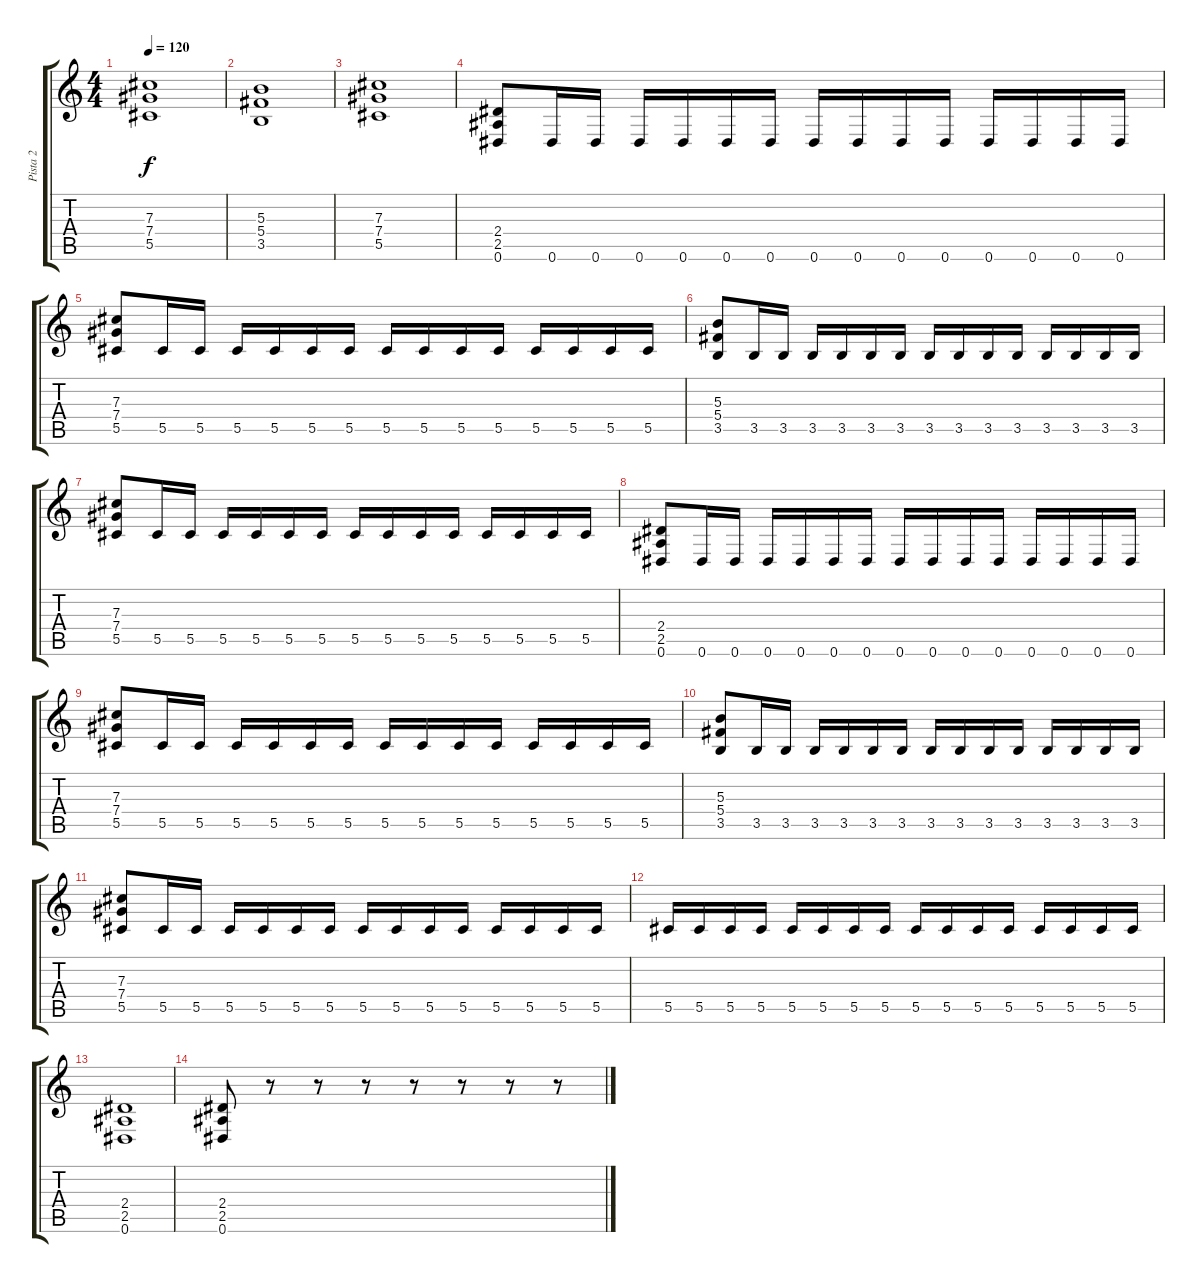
\track ("Pista 2" "Pista 2") {instrument distortionguitar}
\staff {score tabs}
\tuning (Eb4 Bb3 Gb3 Db3 Ab2 Eb2) {hide}
\ts (4 4)
\tempo 120
\clef g2
\ks c
(7.3 7.4 5.5).1{dy f} |
(5.3 5.4 3.5).1 |
(7.3 7.4 5.5).1 |
(2.4 2.5 0.6).8 0.6.16 0.6.16 0.6.16 0.6.16 0.6.16 0.6.16 0.6.16 0.6.16 0.6.16 0.6.16 0.6.16 0.6.16 0.6.16 0.6.16 |
(7.3 7.4 5.5).8 5.5.16 5.5.16 5.5.16 5.5.16 5.5.16 5.5.16 5.5.16 5.5.16 5.5.16 5.5.16 5.5.16 5.5.16 5.5.16 5.5.16 |
(5.3 5.4 3.5).8 3.5.16 3.5.16 3.5.16 3.5.16 3.5.16 3.5.16 3.5.16 3.5.16 3.5.16 3.5.16 3.5.16 3.5.16 3.5.16 3.5.16 |
(7.3 7.4 5.5).8 5.5.16 5.5.16 5.5.16 5.5.16 5.5.16 5.5.16 5.5.16 5.5.16 5.5.16 5.5.16 5.5.16 5.5.16 5.5.16 5.5.16 |
(2.4 2.5 0.6).8 0.6.16 0.6.16 0.6.16 0.6.16 0.6.16 0.6.16 0.6.16 0.6.16 0.6.16 0.6.16 0.6.16 0.6.16 0.6.16 0.6.16 |
(7.3 7.4 5.5).8 5.5.16 5.5.16 5.5.16 5.5.16 5.5.16 5.5.16 5.5.16 5.5.16 5.5.16 5.5.16 5.5.16 5.5.16 5.5.16 5.5.16 |
(5.3 5.4 3.5).8 3.5.16 3.5.16 3.5.16 3.5.16 3.5.16 3.5.16 3.5.16 3.5.16 3.5.16 3.5.16 3.5.16 3.5.16 3.5.16 3.5.16 |
(7.3 7.4 5.5).8 5.5.16 5.5.16 5.5.16 5.5.16 5.5.16 5.5.16 5.5.16 5.5.16 5.5.16 5.5.16 5.5.16 5.5.16 5.5.16 5.5.16 |
5.5.16 5.5.16 5.5.16 5.5.16 5.5.16 5.5.16 5.5.16 5.5.16 5.5.16 5.5.16 5.5.16 5.5.16 5.5.16 5.5.16 5.5.16 5.5.16 |
(2.4 2.5 0.6).1 |
(2.4 2.5 0.6).8 r.8 r.8 r.8 r.8 r.8 r.8 r.8
